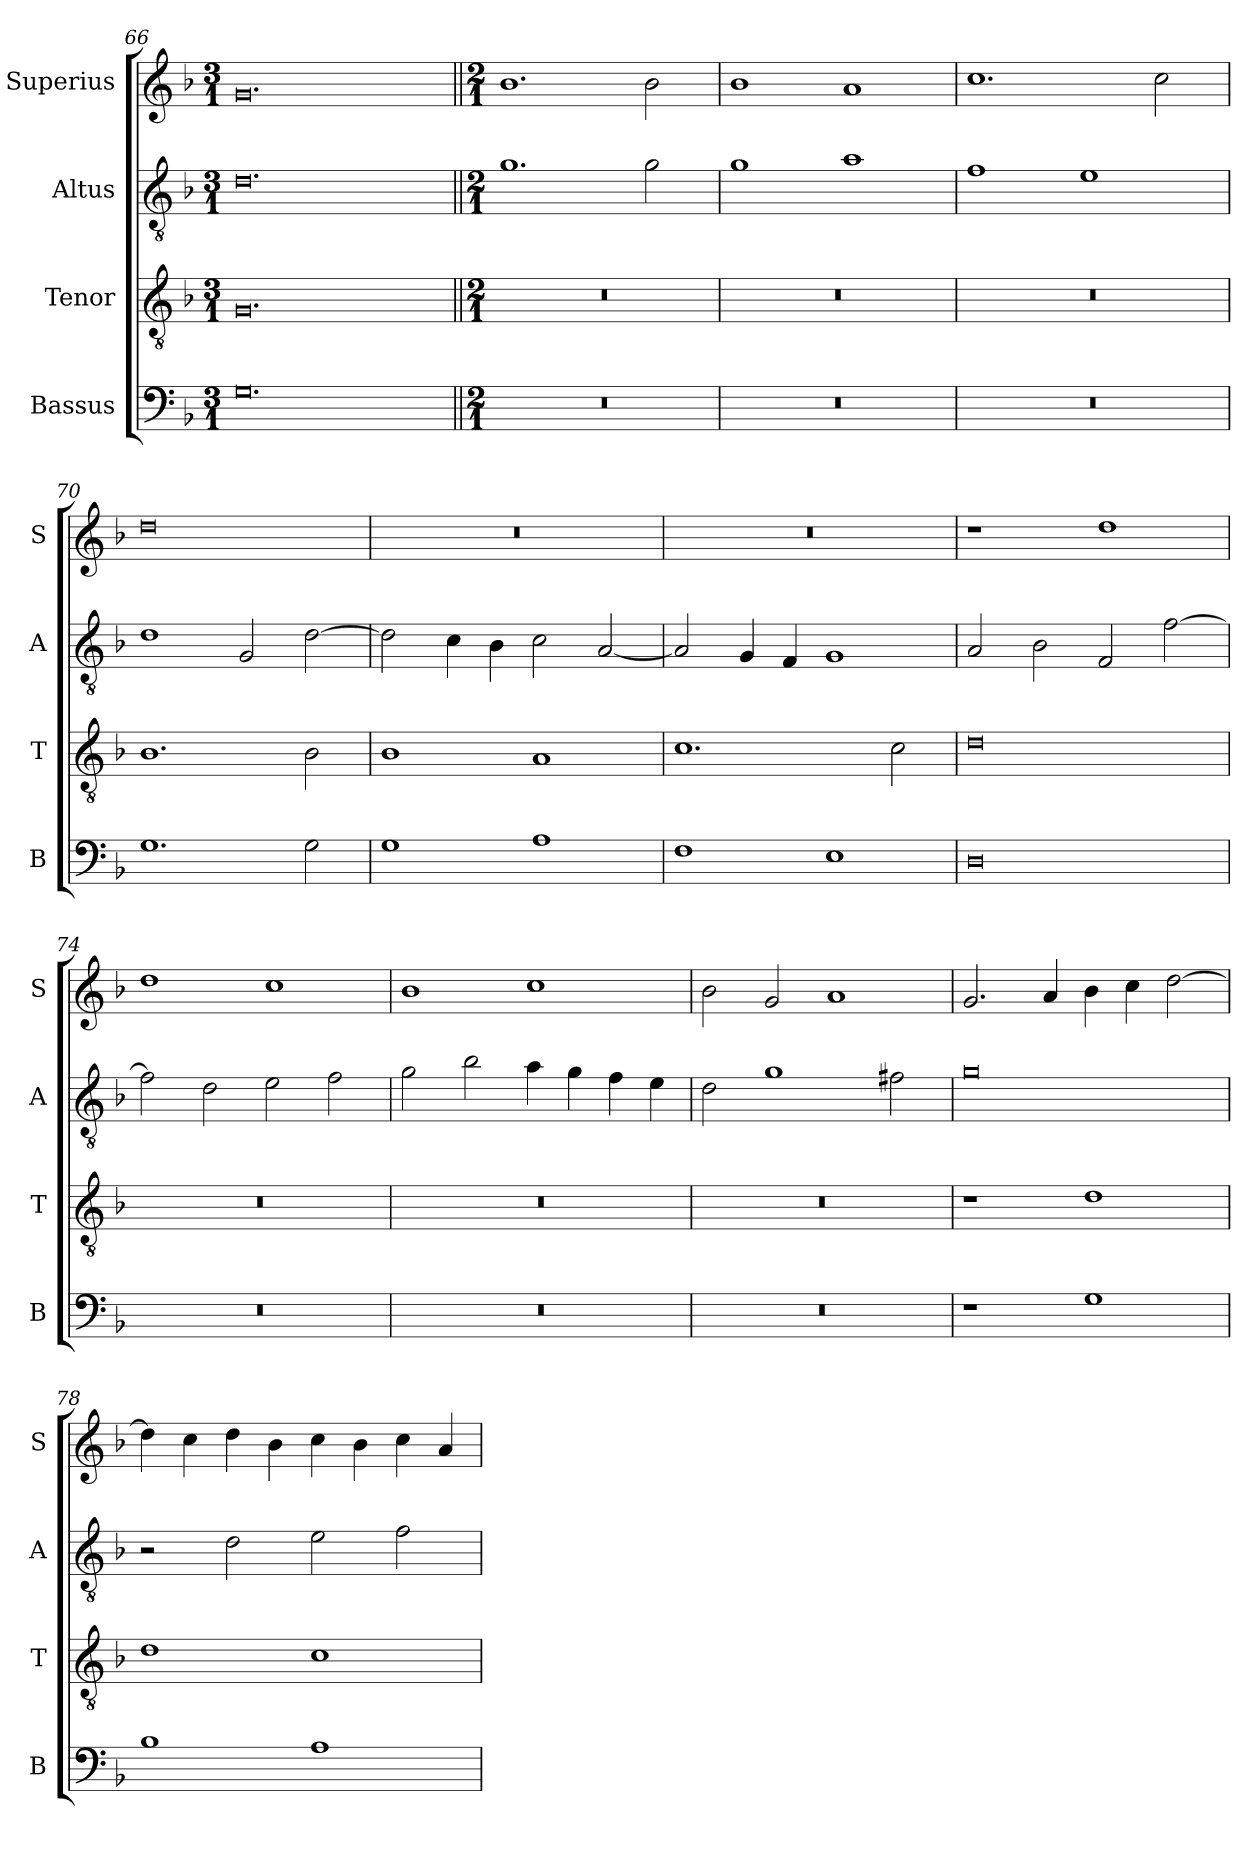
**kern	**kern	**kern	**kern
*part4	*part3	*part2	*part1
*staff4	*staff3	*staff2	*staff1
*I"Bassus	*I"Tenor	*I"Altus	*I"Superius
*I'B	*I'T	*I'A	*I'S
*clefF4	*clefGv2	*clefGv2	*clefG2
*k[b-]	*k[b-]	*k[b-]	*k[b-]
*M3/1	*M3/1	*M3/1	*M3/1
=66	=66	=66	=66
0.G	0.G	0.d	0.g
!!LO:LB:g=z
=67||	=67||	=67||	=67||
*M2/1	*M2/1	*M2/1	*M2/1
0r	0r	1.g	1.b-
.	.	2g\	2b-\
=68	=68	=68	=68
0r	0r	1g	1b-
.	.	1a	1a
=69	=69	=69	=69
0r	0r	1f	1.cc
.	.	1e	.
.	.	.	2cc\
=70	=70	=70	=70
1.G	1.B-	1d	0dd
.	.	2G/	.
2G\	2B-\	[2d\	.
=71	=71	=71	=71
1G	1B-	2d\]	0r
.	.	4c\	.
.	.	4B-\	.
1A	1A	2c\	.
.	.	[2A/	.
=72	=72	=72	=72
1F	1.c	2A/]	0r
.	.	4G/	.
.	.	4F/	.
1E	.	1G	.
.	2c\	.	.
=73	=73	=73	=73
0D	0d	2A/	1r
.	.	2B-\	.
.	.	2F/	1dd
.	.	[2f\	.
=74	=74	=74	=74
0r	0r	2f\]	1dd
.	.	2d\	.
.	.	2e\	1cc
.	.	2f\	.
=75	=75	=75	=75
0r	0r	2g\	1b-
.	.	2b-\	.
.	.	4a\	1cc
.	.	4g\	.
.	.	4f\	.
.	.	4e\	.
=76	=76	=76	=76
0r	0r	2d\	2b-\
.	.	1g	2g/
.	.	.	1a
.	.	2f#X\	.
=77	=77	=77	=77
1r	1r	0g	2.g/
.	.	.	4a/
1G	1d	.	4b-\
.	.	.	4cc\
.	.	.	[2dd\
=78	=78	=78	=78
1B-	1d	2r	4dd\]
.	.	.	4cc\
.	.	2d\	4dd\
.	.	.	4b-\
1A	1c	2e\	4cc\
.	.	.	4b-\
.	.	2f\	4cc\
.	.	.	4a/
=	=	=	=
*-	*-	*-	*-
